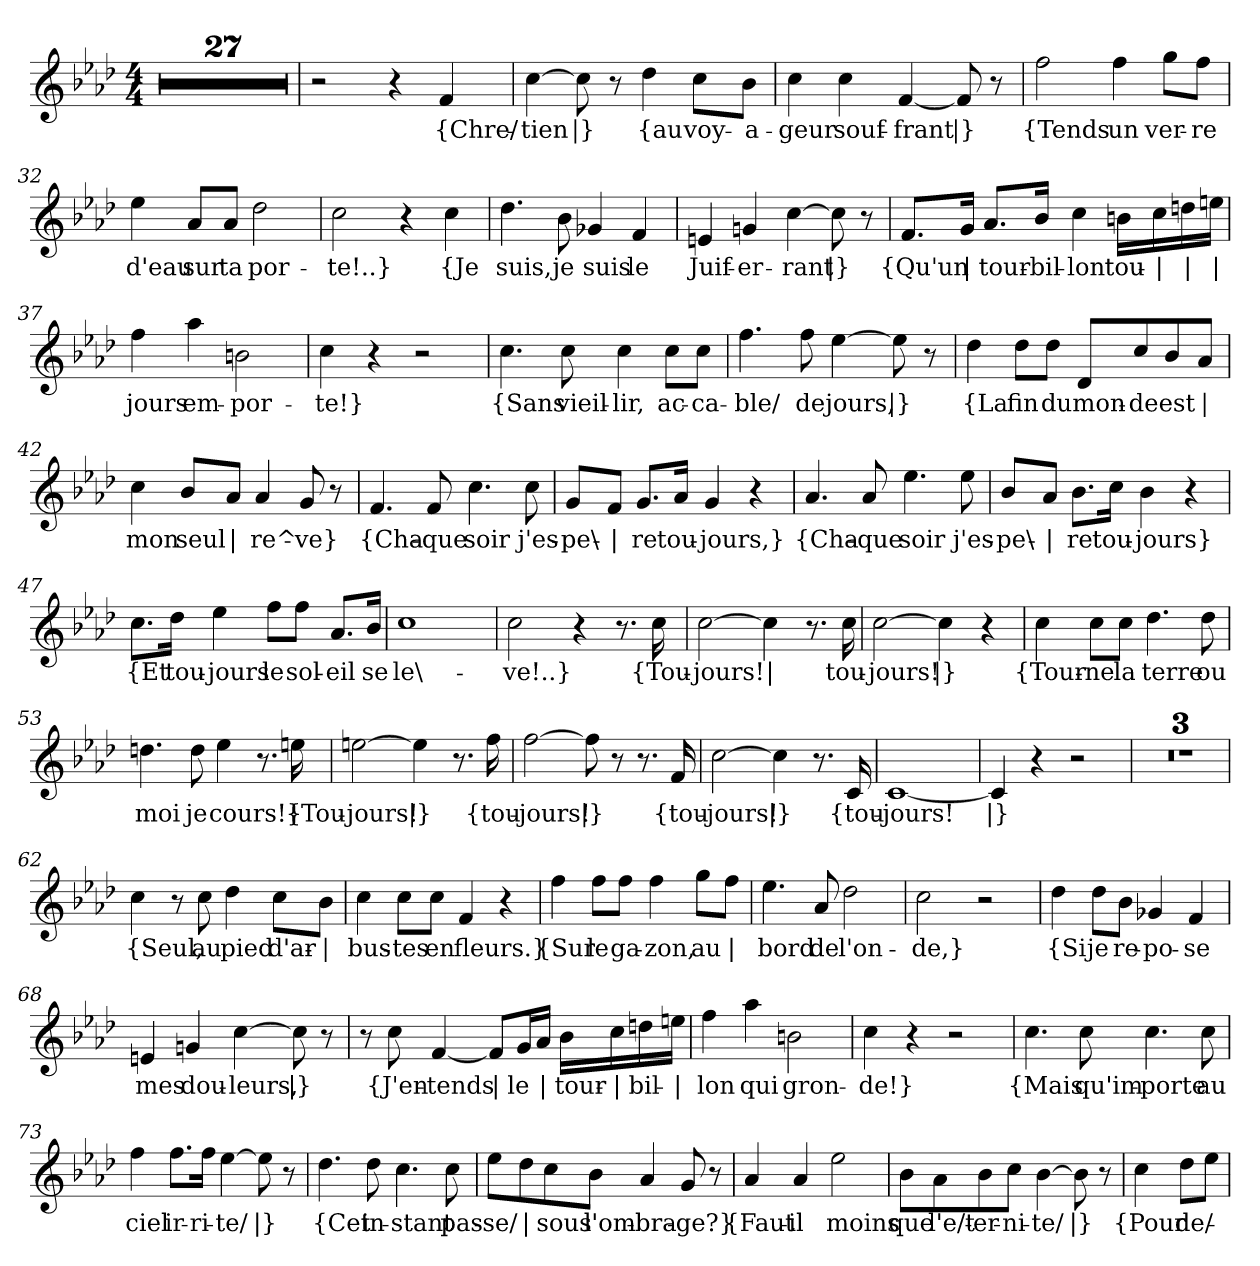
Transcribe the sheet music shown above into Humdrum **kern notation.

**kern	**text
*part1	*part1
*staff1	*staff1
*clefG2	*
*k[b-e-a-d-]	*
*M4/4	*
=1	=1
1r	.
=2	=2
1r	.
=3	=3
1r	.
=4	=4
1r	.
=5	=5
1r	.
=6	=6
1r	.
=7	=7
1r	.
=8	=8
1r	.
=9	=9
1r	.
=10	=10
1r	.
=11	=11
1r	.
=12	=12
1r	.
=13	=13
1r	.
=14	=14
1r	.
=15	=15
1r	.
=16	=16
1r	.
=17	=17
1r	.
!!LO:LB:g=z
=18	=18
1r	.
=19	=19
1r	.
=20	=20
1r	.
=21	=21
1r	.
=22	=22
1r	.
=23	=23
1r	.
=24	=24
1r	.
=25	=25
1r	.
=26	=26
1r	.
=27	=27
1r	.
=28	=28
2r	.
4r	.
!	!LO:LY:b
4f/	{Chre/-
=29	=29
!	!LO:LY:b
[4cc\	-tien
!	!LO:LY:b
8cc\]	|}
8r	.
!	!LO:LY:b
4dd-\	{au
!	!LO:LY:b
8cc\L	voy-
!	!LO:LY:b
8b-\J	-a-
!!LO:LB:g=z
=30	=30
!	!LO:LY:b
4cc\	-geur
!	!LO:LY:b
4cc\	souf-
!	!LO:LY:b
[4f/	-frant
!	!LO:LY:b
8f/]	|}
8r	.
=31	=31
!	!LO:LY:b
2ff\	{Tends
!	!LO:LY:b
4ff\	un
!	!LO:LY:b
8gg\L	ver-
!	!LO:LY:b
8ff\J	-re
=32	=32
!	!LO:LY:b
4ee-\	d'eau
!	!LO:LY:b
8a-/L	sur
!	!LO:LY:b
8a-/J	ta
!	!LO:LY:b
2dd-\	por-
=33	=33
!	!LO:LY:b
2cc\	-te!..}
4r	.
!	!LO:LY:b
4cc\	{Je
=34	=34
!	!LO:LY:b
4.dd-\	suis,
!	!LO:LY:b
8b-\	je
!	!LO:LY:b
4g-X/	suis
!	!LO:LY:b
4f/	le
!!LO:LB:g=z
=35	=35
!	!LO:LY:b
4en/	Juif-
!	!LO:LY:b
4gn/	-er-
!	!LO:LY:b
[4cc\	-rant
!	!LO:LY:b
8cc\]	|}
8r	.
=36	=36
!	!LO:LY:b
8.f/L	{Qu'un
!	!LO:LY:b
16g/Jk	|
!	!LO:LY:b
8.a-/L	tour-
!	!LO:LY:b
16b-/Jk	-bil-
!	!LO:LY:b
4cc\	-lon
!	!LO:LY:b
16bn\LL	tou-
!	!LO:LY:b
16cc\	|
!	!LO:LY:b
16ddn\	|
!	!LO:LY:b
16een\JJ	|
=37	=37
!	!LO:LY:b
4ff\	-jours
!	!LO:LY:b
4aa-\	em-
!	!LO:LY:b
2bn\	-por-
=38	=38
!	!LO:LY:b
4cc\	-te!}
4r	.
2r	.
!!LO:LB:g=z
=39	=39
!	!LO:LY:b
4.cc\	{Sans
!	!LO:LY:b
8cc\	vieil-
!	!LO:LY:b
4cc\	-lir,
!	!LO:LY:b
8cc\L	ac-
!	!LO:LY:b
8cc\J	-ca-
=40	=40
!	!LO:LY:b
4.ff\	-ble/
!	!LO:LY:b
8ff\	de
!	!LO:LY:b
[4ee-\	jours,
!	!LO:LY:b
8ee-\]	|}
8r	.
=41	=41
!	!LO:LY:b
4dd-\	{La
!	!LO:LY:b
8dd-\L	fin
!	!LO:LY:b
8dd-\J	du
!	!LO:LY:b
8d-/L	mon-
!	!LO:LY:b
8cc/	-de
!	!LO:LY:b
8b-/	est
!	!LO:LY:b
8a-/J	|
=42	=42
!	!LO:LY:b
4cc\	mon
!	!LO:LY:b
8b-/L	seul
!	!LO:LY:b
8a-/J	|
!	!LO:LY:b
4a-/	re^-
!	!LO:LY:b
8g/	-ve}
8r	.
!!LO:LB:g=z
=43	=43
!	!LO:LY:b
4.f/	{Cha-
!	!LO:LY:b
8f/	-que
!	!LO:LY:b
4.cc\	soir
!	!LO:LY:b
8cc\	j'es-
=44	=44
!	!LO:LY:b
8g/L	-pe\-
!	!LO:LY:b
8f/J	|
!	!LO:LY:b
8.g/L	-re
!	!LO:LY:b
16a-/Jk	tou-
!	!LO:LY:b
4g/	-jours,}
4r	.
=45	=45
!	!LO:LY:b
4.a-/	{Cha-
!	!LO:LY:b
8a-/	-que
!	!LO:LY:b
4.ee-\	soir
!	!LO:LY:b
8ee-\	j'es-
=46	=46
!	!LO:LY:b
8b-/L	-pe\-
!	!LO:LY:b
8a-/J	|
!	!LO:LY:b
8.b-\L	-re
!	!LO:LY:b
16cc\Jk	tou-
!	!LO:LY:b
4b-\	-jours}
4r	.
!!LO:LB:g=z
=47	=47
!	!LO:LY:b
8.cc\L	{Et
!	!LO:LY:b
16dd-\Jk	tou-
!	!LO:LY:b
4ee-\	-jours
!	!LO:LY:b
8ff\L	le
!	!LO:LY:b
8ff\J	sol-
!	!LO:LY:b
8.a-/L	-eil
!	!LO:LY:b
16b-/Jk	se
=48	=48
!	!LO:LY:b
1cc	le\-
=49	=49
!	!LO:LY:b
2cc\	-ve!..}
4r	.
8.r	.
!	!LO:LY:b
16cc\	{Tou-
=50	=50
!	!LO:LY:b
[2cc\	-jours!
!	!LO:LY:b
4cc\]	|
8.r	.
!	!LO:LY:b
16cc\	tou-
=51	=51
!	!LO:LY:b
[2cc\	-jours!
!	!LO:LY:b
4cc\]	|}
4r	.
!!LO:LB:g=z
=52	=52
!	!LO:LY:b
4cc\	{Tour-
!	!LO:LY:b
8cc\L	-ne
!	!LO:LY:b
8cc\J	la
!	!LO:LY:b
4.dd-\	terre
!	!LO:LY:b
8dd-\	ou
=53	=53
!	!LO:LY:b
4.ddn\	moi
!	!LO:LY:b
8dd\	je
!	!LO:LY:b
4ee-\	cours!}
8.r	.
!	!LO:LY:b
16een\	{Tou-
=54	=54
!	!LO:LY:b
[2een\	-jours!
!	!LO:LY:b
4ee\]	|}
8.r	.
!	!LO:LY:b
16ff\	{tou-
=55	=55
!	!LO:LY:b
[2ff\	-jours!
!	!LO:LY:b
8ff\]	|}
8r	.
8.r	.
!	!LO:LY:b
16f/	{tou-
=56	=56
!	!LO:LY:b
[2cc\	-jours!
!	!LO:LY:b
4cc\]	|}
8.r	.
!	!LO:LY:b
16c/	{tou-
!!LO:LB:g=z
=57	=57
!	!LO:LY:b
[1c	-jours!
=58	=58
!	!LO:LY:b
4c/]	|}
4r	.
2r	.
=59	=59
1r	.
=60	=60
1r	.
=61	=61
1r	.
=62	=62
!	!LO:LY:b
4cc\	{Seul,
8r	.
!	!LO:LY:b
8cc\	au
!	!LO:LY:b
4dd-\	pied
!	!LO:LY:b
8cc\L	d'ar-
!	!LO:LY:b
8b-\J	|
=63	=63
!	!LO:LY:b
4cc\	-bus-
!	!LO:LY:b
8cc\L	-tes
!	!LO:LY:b
8cc\J	en
!	!LO:LY:b
4f/	fleurs.}
4r	.
=64	=64
!	!LO:LY:b
4ff\	{Sur
!	!LO:LY:b
8ff\L	le
!	!LO:LY:b
8ff\J	ga-
!	!LO:LY:b
4ff\	-zon,
!	!LO:LY:b
8gg\L	au
!	!LO:LY:b
8ff\J	|
!!LO:LB:g=z
=65	=65
!	!LO:LY:b
4.ee-\	bord
!	!LO:LY:b
8a-/	de
!	!LO:LY:b
2dd-\	l'on-
=66	=66
!	!LO:LY:b
2cc\	-de,}
2r	.
=67	=67
!	!LO:LY:b
4dd-\	{Si
!	!LO:LY:b
8dd-\L	je
!	!LO:LY:b
8b-\J	re-
!	!LO:LY:b
4g-X/	-po-
!	!LO:LY:b
4f/	-se
=68	=68
!	!LO:LY:b
4en/	mes
!	!LO:LY:b
4gn/	dou-
!	!LO:LY:b
[4cc\	-leurs,
!	!LO:LY:b
8cc\]	|}
8r	.
=69	=69
8r	.
!	!LO:LY:b
8cc\	{J'en-
!	!LO:LY:b
[4f/	-tends
!	!LO:LY:b
8f/L]	|
!	!LO:LY:b
16g/L	le
!	!LO:LY:b
16a-/JJ	|
!	!LO:LY:b
16b-\LL	tour-
!	!LO:LY:b
16cc\	|
!	!LO:LY:b
16ddn\	-bil-
!	!LO:LY:b
16een\JJ	|
!!LO:PB:g=z
=70	=70
!	!LO:LY:b
4ff\	-lon
!	!LO:LY:b
4aa-\	qui
!	!LO:LY:b
2bn\	gron-
=71	=71
!	!LO:LY:b
4cc\	-de!}
4r	.
2r	.
=72	=72
!	!LO:LY:b
4.cc\	{Mais
!	!LO:LY:b
8cc\	qu'im-
!	!LO:LY:b
4.cc\	-porte
!	!LO:LY:b
8cc\	au
=73	=73
!	!LO:LY:b
4ff\	ciel
!	!LO:LY:b
8.ff\L	ir-
!	!LO:LY:b
16ff\Jk	-ri-
!	!LO:LY:b
[4ee-\	-te/
!	!LO:LY:b
8ee-\]	|}
8r	.
=74	=74
!	!LO:LY:b
4.dd-\	{Cet
!	!LO:LY:b
8dd-\	in-
!	!LO:LY:b
4.cc\	-stant
!	!LO:LY:b
8cc\	pas-
!!LO:LB:g=z
=75	=75
!	!LO:LY:b
8ee-\L	-se/
!	!LO:LY:b
8dd-\	|
!	!LO:LY:b
8cc\	sous
!	!LO:LY:b
8b-\J	l'om-
!	!LO:LY:b
4a-/	-bra-
!	!LO:LY:b
8g/	-ge?}
8r	.
=76	=76
!	!LO:LY:b
4a-/	{Faut-
!	!LO:LY:b
4a-/	-il
!	!LO:LY:b
2ee-\	moins
=77	=77
!	!LO:LY:b
8b-\L	que
!	!LO:LY:b
8a-\	l'e/t-
!	!LO:LY:b
8b-\	-er-
!	!LO:LY:b
8cc\J	-ni-
!	!LO:LY:b
[4b-\	-te/
!	!LO:LY:b
8b-\]	|}
8r	.
=78	=78
!	!LO:LY:b
4cc\	{Pour
!	!LO:LY:b
8dd-\L	de/-
8ee-\J	.
=	=
*-	*-
